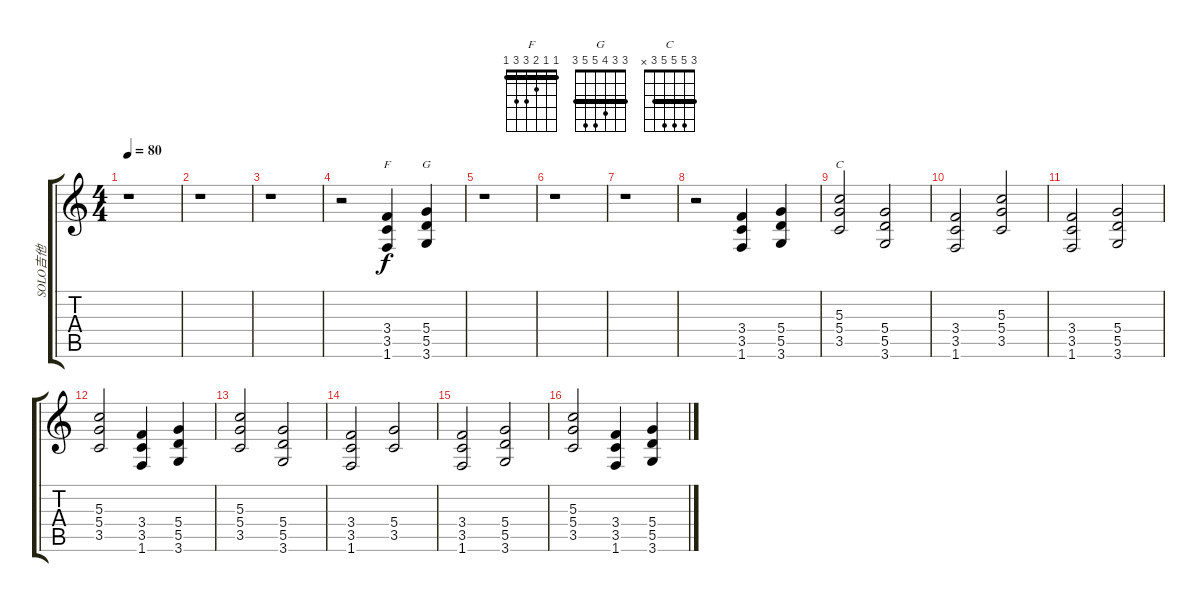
\track ("SOLO吉他" "SOLO吉他") {instrument overdrivenguitar}
\staff {score tabs}
\tuning (E4 B3 G3 D3 A2 E2) {hide}
\chord ("F" 1 1 2 3 3 1) {barre 1}
\chord ("G" 3 3 4 5 5 3) {barre 3}
\chord ("C" 3 5 5 5 3 x) {barre 3}
\ts (4 4)
\tempo 80
\clef g2
\ks c
r.1{dy f} |
r.1 |
r.1 |
r.2 (3.4 3.5 1.6).4{ch "F"} (5.4 5.5 3.6).4{ch "G"} |
r.1 |
r.1 |
r.1 |
r.2 (3.4 3.5 1.6).4 (5.4 5.5 3.6).4 |
(5.3 5.4 3.5).2{ch "C"} (5.4 5.5 3.6).2 |
(3.4 3.5 1.6).2 (5.3 5.4 3.5).2 |
(3.4 3.5 1.6).2 (5.4 5.5 3.6).2 |
(5.3 5.4 3.5).2 (3.4 3.5 1.6).4 (5.4 5.5 3.6).4 |
(5.3 5.4 3.5).2 (5.4 5.5 3.6).2 |
(3.4 3.5 1.6).2 (5.4 3.5).2 |
(3.4 3.5 1.6).2 (5.4 5.5 3.6).2 |
(5.3 5.4 3.5).2 (3.4 3.5 1.6).4 (5.4 5.5 3.6).4
